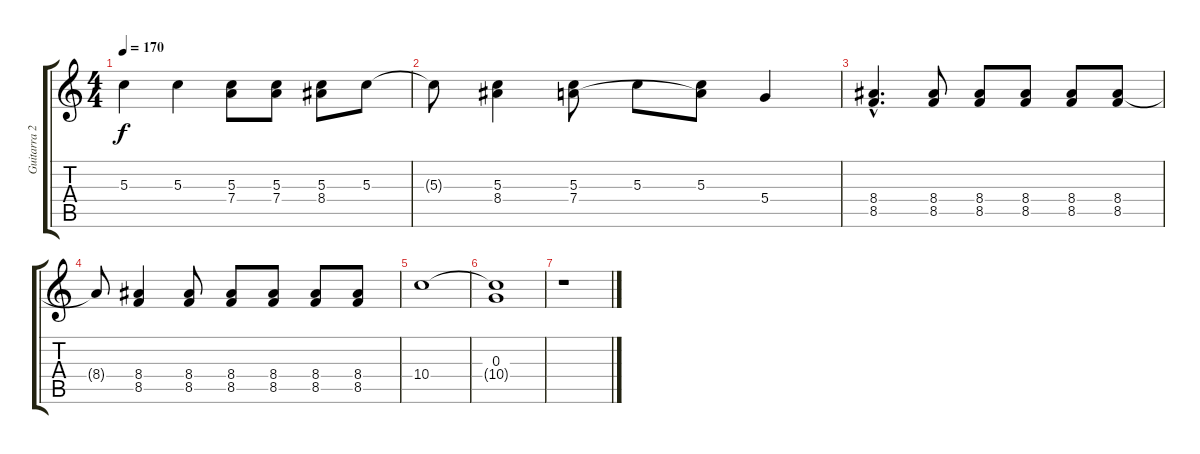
\track ("Guitarra 2" "Guitarra 2") {instrument electricguitarjazz}
\staff {score tabs}
\tuning (E4 B3 G3 D3 A2 E2) {hide}
\ts (4 4)
\tempo 170
\clef g2
\ks c
5.3.4{dy f} 5.3.4 (5.3 7.4).8 (5.3 7.4).8 (5.3 8.4).8 5.3.8 |
5.3{t}.8 (5.3 8.4).4 (5.3 7.4).8 5.3.8 (5.3 7.4{t}).8 5.4.4 |
(8.4{hac} 8.5{hac}).4{d} (8.4 8.5).8 (8.4 8.5).8 (8.4 8.5).8 (8.4 8.5).8 (8.4 8.5).8 |
8.4{t}.8 (8.4 8.5).4 (8.4 8.5).8 (8.4 8.5).8 (8.4 8.5).8 (8.4 8.5).8 (8.4 8.5).8 |
10.4.1 |
(0.3 10.4{t}).1 |
r.1
